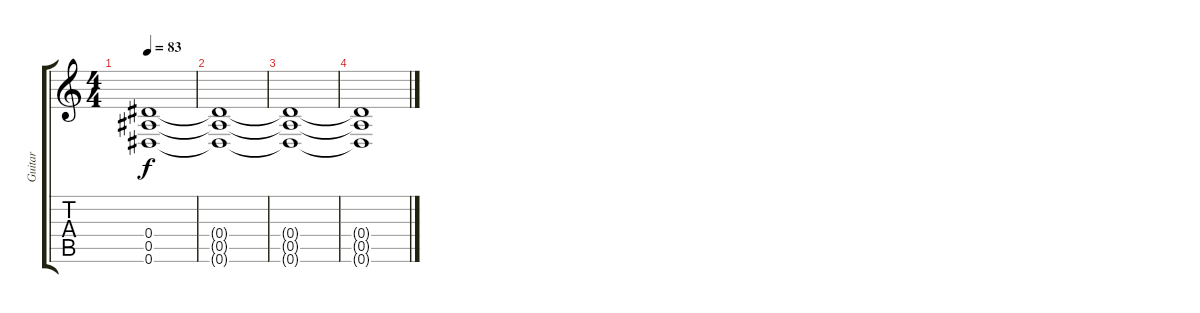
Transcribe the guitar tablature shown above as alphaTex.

\track ("Guitar" "Guitar") {instrument distortionguitar}
\staff {score tabs}
\tuning (F4 C4 Ab3 Eb3 Bb2 Eb2) {hide}
\ts (4 4)
\tempo 83
\clef g2
\ks c
(0.4 0.5 0.6).1{dy f} |
(0.4{t} 0.5{t} 0.6{t}).1 |
(0.4{t} 0.5{t} 0.6{t}).1 |
(0.4{t} 0.5{t} 0.6{t}).1
